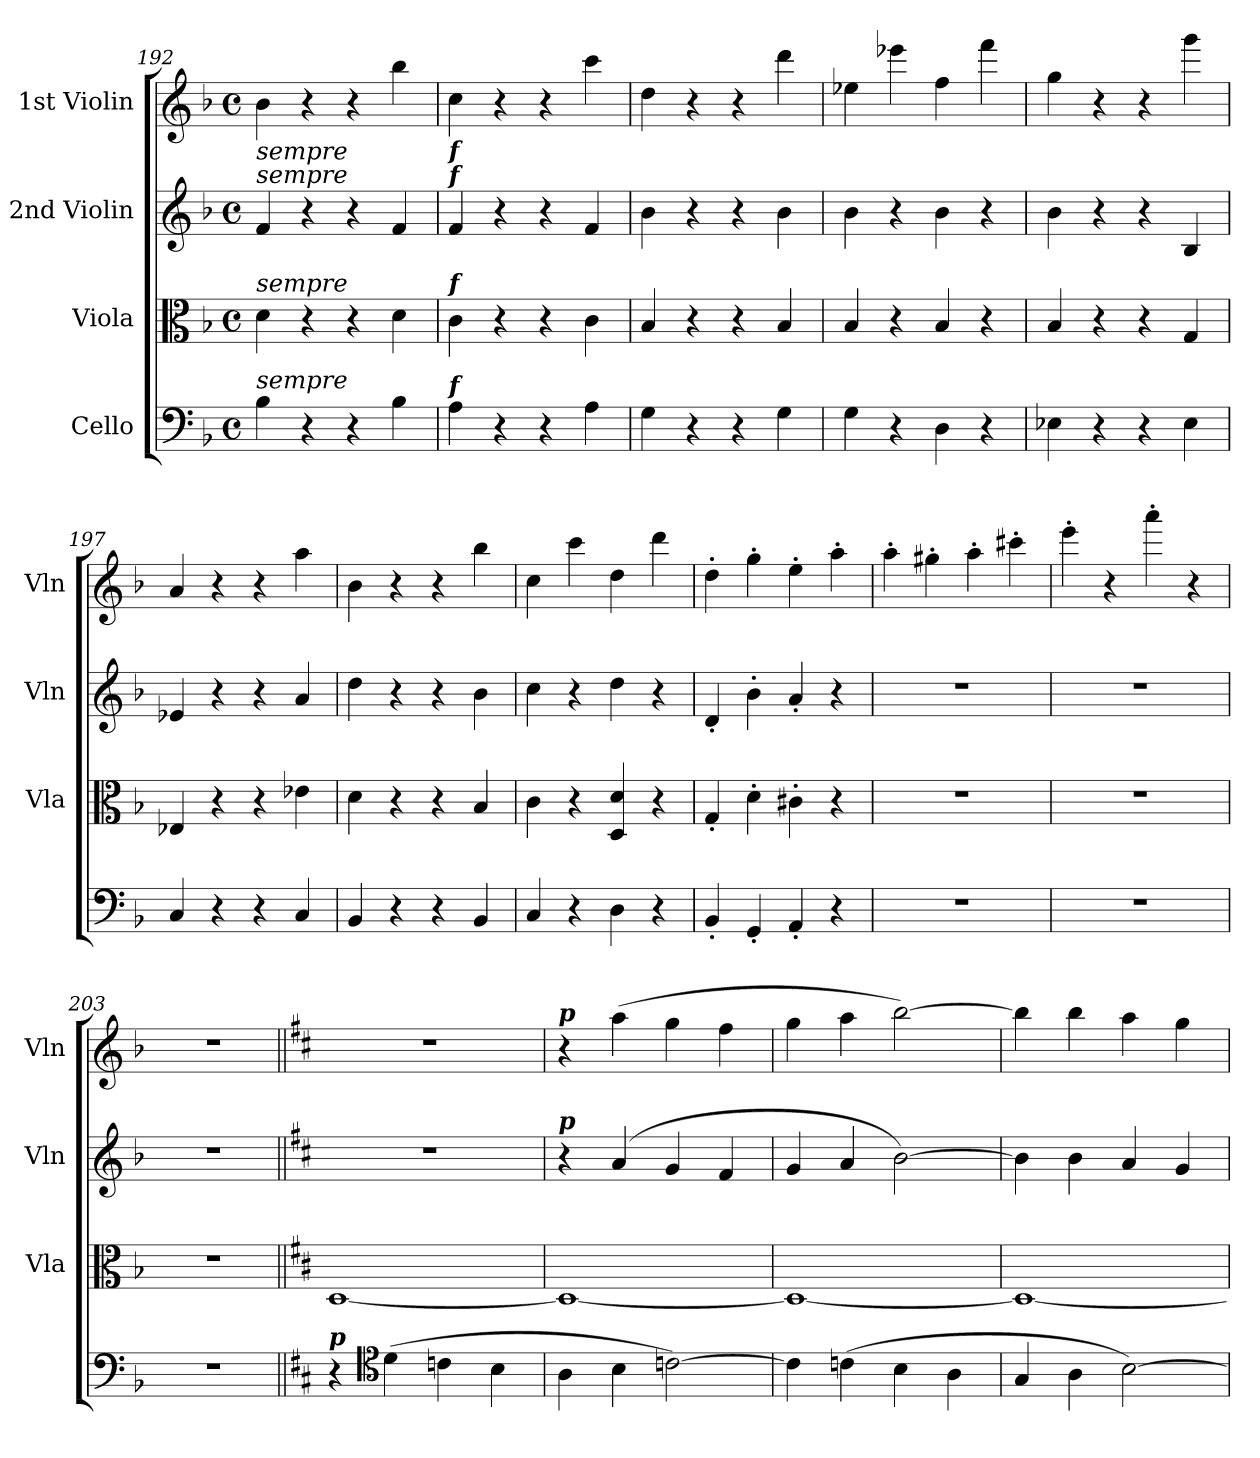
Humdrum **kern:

**kern	**kern	**kern	**kern
*part4	*part3	*part2	*part1
*staff4	*staff3	*staff2	*staff1
*I"Cello	*I"Viola	*I"2nd Violin	*I"1st Violin
*	*I'Vla	*I'Vln	*I'Vln
*clefF4	*clefC3	*clefG2	*clefG2
*k[b-]	*k[b-]	*k[b-]	*k[b-]
*F:	*F:	*F:	*F:
*M4/4	*M4/4	*M4/4	*M4/4
*met(c)	*met(c)	*met(c)	*met(c)
=192	=192	=192	=192
!	!	!LO:TX:a:i:t=sempre	!
!	!	!LO:TX:a:i:t=sempre	!
!	!LO:TX:a:i:t=sempre	!	!
!LO:TX:a:i:t=sempre	!	!	!
4B-	4d	4f	4b-
4r	4r	4r	4r
4r	4r	4r	4r
4B-	4d	4f	4bb-
=193	=193	=193	=193
!	!	!LO:TX:a:Bi:t=f	!
!	!	!LO:TX:a:Bi:t=f	!
!	!LO:TX:a:Bi:t=f	!	!
!LO:TX:a:Bi:t=f	!	!	!
4A	4c	4f	4cc
4r	4r	4r	4r
4r	4r	4r	4r
4A	4c	4f	4ccc
=194	=194	=194	=194
4G	4B-	4b-	4dd
4r	4r	4r	4r
4r	4r	4r	4r
4G	4B-	4b-	4ddd
=195	=195	=195	=195
4G	4B-	4b-	4ee-X
4r	4r	4r	4eee-X
4D	4B-	4b-	4ff
4r	4r	4r	4fff
=196	=196	=196	=196
4E-X	4B-	4b-	4gg
4r	4r	4r	4r
4r	4r	4r	4r
4E-	4G	4B-	4ggg
=197	=197	=197	=197
4C	4E-X	4e-X	4a
4r	4r	4r	4r
4r	4r	4r	4r
4C	4e-X	4a	4aa
=198	=198	=198	=198
4BB-	4d	4dd	4b-
4r	4r	4r	4r
4r	4r	4r	4r
4BB-	4B-	4b-	4bb-
=199	=199	=199	=199
4C	4c	4cc	4cc
4r	4r	4r	4ccc
4D	4D 4d	4dd	4dd
4r	4r	4r	4ddd
=200	=200	=200	=200
4BB-'	4G'	4d'	4dd'
4GG'	4d'	4b-'	4gg'
4AA'	4c#X'	4a'	4ee'
4r	4r	4r	4aa'
=201	=201	=201	=201
1r	1r	1r	4aa'
.	.	.	4gg#X'
.	.	.	4aa'
.	.	.	4ccc#X'
=202	=202	=202	=202
1r	1r	1r	4eee'
.	.	.	4r
.	.	.	4aaa'
.	.	.	4r
=203	=203	=203	=203
1r	1r	1r	1r
=204||	=204||	=204||	=204||
*k[f#c#]	*k[f#c#]	*k[f#c#]	*k[f#c#]
*D:	*D:	*D:	*D:
!LO:TX:a:Bi:t=p	!	!	!
4r	[1D	1r	1r
*clefC4	*	*	*
(4d	.	.	.
4cn	.	.	.
4B	.	.	.
=205	=205	=205	=205
!	!	!	!LO:TX:a:Bi:t=p
!	!	!LO:TX:a:Bi:t=p	!
4A	1D_	4r	4r
4B	.	(4a	(4aa
[2cn)	.	4g	4gg
.	.	4f#	4ff#
=206	=206	=206	=206
4c]	1D_	4g	4gg
(4cn	.	4a	4aa
4B	.	[2b)	[2bb)
4A	.	.	.
=207	=207	=207	=207
4G	1D_	4b]	4bb]
4A	.	4b	4bb
[2B)	.	4a	4aa
.	.	4g	4gg
=	=	=	=
*-	*-	*-	*-
